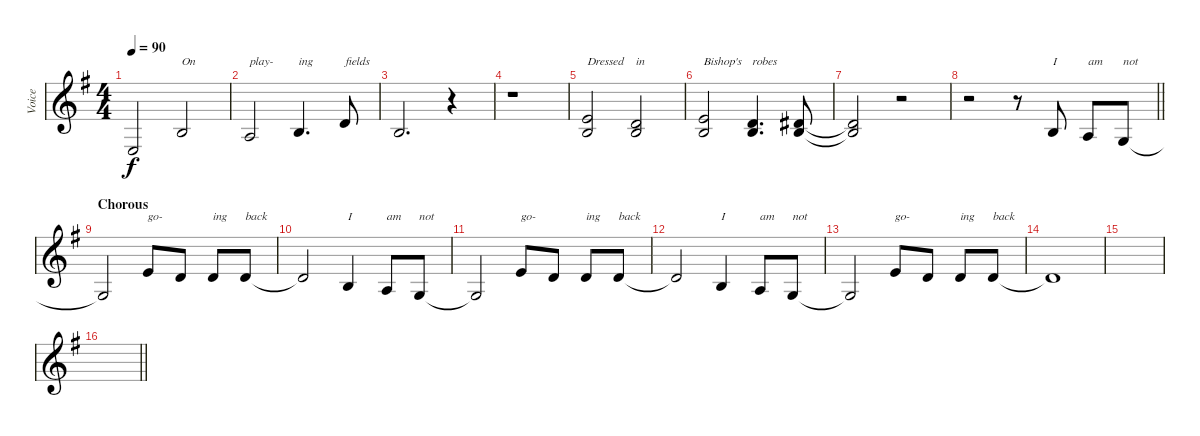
\track ("Voice" "Voice") {instrument clarinet}
\staff {score}
\tuning (E4 B3 G3 D3) {hide}
\ts (4 4)
\tempo 90
\clef g2
\ks eminor
2.4{t}.2{dy f} 0.2.2{txt "On"} |
2.3.2{txt "play-"} 0.2.4{d txt "ing"} 7.3.8{txt "fields"} |
0.2.2{d} r.4 |
r.1 |
(0.1 0.2).2{txt "Dressed"} (3.2 4.3).2{txt "in"} |
(0.1 0.2).2{txt "Bishop's"} (3.2 4.3).4{d txt "robes"} (4.2 4.3).8 |
(4.2{t} 4.3{t}).2 r.2 |
\barLineRight lightlight
r.2 r.8 0.2.8{txt "I"} 2.3.8{txt "am"} 0.3.8{txt "not"} |
\section ("" "Chorous")
0.3{t}.2 0.1.8{txt "go-"} 3.2.8 3.2.8{txt "ing"} 3.2.8{txt "back"} |
3.2{t}.2 0.2.4{txt "I"} 2.3.8{txt "am"} 0.3.8{txt "not"} |
0.3{t}.2 0.1.8{txt "go-"} 3.2.8 3.2.8{txt "ing"} 3.2.8{txt "back"} |
3.2{t}.2 0.2.4{txt "I"} 2.3.8{txt "am"} 0.3.8{txt "not"} |
0.3{t}.2 0.1.8{txt "go-"} 3.2.8 3.2.8{txt "ing"} 3.2.8{txt "back"} |
3.2{t}.1 |
|
\barLineRight lightlight
